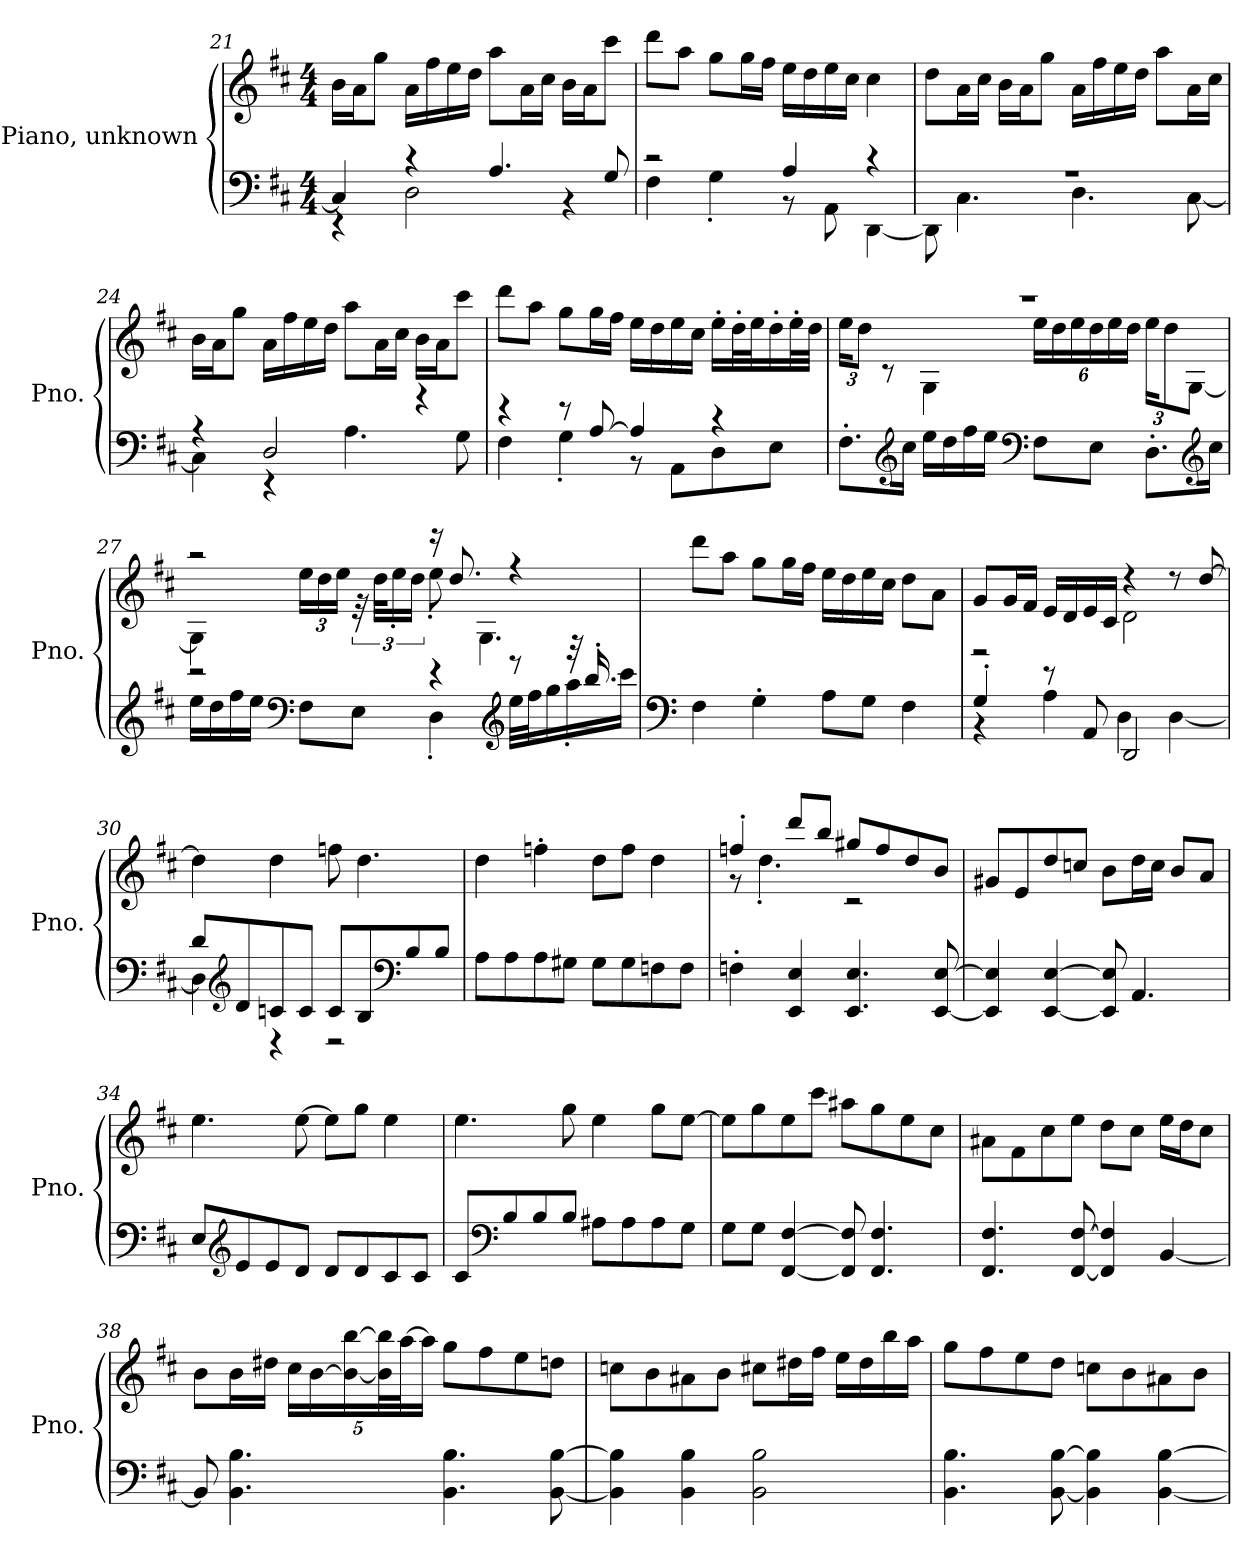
**kern	**kern
*part1	*part1
*staff2	*staff1
*I"Piano, unknown	*
*I'Pno.	*
*clefF4	*clefG2
*k[f#c#]	*k[f#c#]
*M4/4	*M4/4
=21	=21
*^	*
4C#/]	4r	16b\LL
.	.	16a\J
.	.	8gg\J
4r	2D\	16a\LL
.	.	16ff#\
.	.	16ee\
.	.	16dd\JJ
4.A/	.	8aa\L
.	.	16a\L
.	.	16cc#\JJ
.	4r	16b\LL
.	.	16a\J
8G/	.	8ccc#\J
=22	=22	=22
2r	4F#\	8ddd\L
.	.	8aa\J
.	4G'\	8gg\L
.	.	16gg\L
.	.	16ff#\JJ
4A/	8r	16ee\LL
.	.	16dd\
.	8AA\	16ee\
.	.	16cc#\JJ
4r	[4DD\	4cc#\
!!LO:LB:g=z
=23	=23	=23
1r	8DD\]	8dd\L
.	4.C#\	16a\L
.	.	16cc#\JJ
.	.	16b\LL
.	.	16a\J
.	.	8gg\J
.	4.D\	16a\LL
.	.	16ff#\
.	.	16ee\
.	.	16dd\JJ
.	.	8aa\L
.	[8C#\	16a\L
.	.	16cc#\JJ
=24	=24	=24
4r	4C#\]	16b\LL
.	.	16a\J
.	.	8gg\J
2D/	4r	16a\LL
.	.	16ff#\
.	.	16ee\
.	.	16dd\JJ
.	4.A\	8aa\L
.	.	16a\L
.	.	16cc#\JJ
4r	.	16b\LL
.	.	16a\J
.	8G\	8ccc#\J
=25	=25	=25
4r	4F#\	8ddd\L
.	.	8aa\J
8r	4G'\	8gg\L
[8A/	.	16gg\L
.	.	16ff#\JJ
4A/]	8r	16ee\LL
.	.	16dd\
.	8AA\L	16ee\
.	.	16cc#\JJ
4r	8D\	16ee'\LL
.	.	32dd'\L
.	.	32ee\J
.	8E\J	16dd'\
.	.	32ee'\L
.	.	32dd\JJJ
*v	*v	*
!!LO:LB:g=z
=26	=26
*	*^
*	*	*Xbrackettup
8.F#'\L	1r	24ee\KL
.	.	12dd\J
.	.	8r
*clefG2	*	*
16cc#\Jk	.	.
16ee\LL	.	4G\
16dd\	.	.
16ff#\	.	.
16ee\JJ	.	.
*clefF4	*	*
8F#\L	.	24ee\LL
.	.	24dd\
.	.	24ee\
8E\J	.	24dd\
.	.	24ee\
.	.	24dd\JJ
8.D'\L	.	24ee\KL
.	.	12dd\
.	.	[8G\J
*clefG2	*	*
16cc#\Jk	.	.
!!LO:LB:g=z	!!
=27	=27	=27
*^	*	*
2r	16ee\LL	2r	4G\]
.	16dd\	.	.
.	16ff#\	.	.
.	16ee\JJ	.	.
*clefF4	*	*	*
.	8F#\L	.	24ee\LL
.	.	.	24dd\
.	.	.	24ee\JJ
*	*	*	*brackettup
.	8E\J	.	48r
.	.	.	48dd\KLL
.	.	.	24ee'\
.	.	.	24dd\JJ
4r	4D'\	16r	8ee'\
.	.	8.dd/	.
.	.	.	4.G\
*clefG2	*	*	*
8r	32ee\LLL	4r	.
.	32ff#\J	.	.
.	16gg\	.	.
32r	16aa'\	.	.
16.bb'/	.	.	.
.	16ccc#\JJ	.	.
*v	*v	*	*
*	*v	*v
=28	=28
*clefF4	*
4F#\	8ddd\L
.	8aa\J
4G'\	8gg\L
.	16gg\L
.	16ff#\JJ
8A\L	16ee\LL
.	16dd\
8G\J	16ee\
.	16cc#\JJ
4F#\	8dd\L
.	8a\J
!!LO:LB:g=z
=29	=29
*^	*^
4G'/	4r	8g/L	2r
.	.	16g/L	.
.	.	16f#/JJ	.
8r	4A\	16e/LL	.
.	.	16d/	.
8AA/	.	16e/	.
.	.	16c#/JJ	.
2DD/	4D\	4r	2d\
.	[4D\	8r	.
.	.	[8dd/	.
*	*	*v	*v
=30	=30	=30
8d/L	4D\]	4dd\]
*clefG2	*	*
8d/	.	.
8cn/	4r	4dd\
8c/J	.	.
8c/L	2r	8ffn\
8B/	.	4.dd\
*clefF4	*	*
8B/	.	.
8B/J	.	.
*v	*v	*
=31	=31
8A\L	4dd\
8A\	.
8A\	4ffn'\
8G#X\J	.
8G#\L	8dd\L
8G#\	8ff\J
8Fn\	4dd\
8F\J	.
!!LO:LB:g=z
=32	=32
*	*^
4Fn'\	4ffn'/	8r
.	.	4.dd'\
4EE/ 4E/	8ddd/L	.
.	8bb/J	.
4.EE/ 4.E/	8gg#X/L	2r
.	8ff/	.
.	8dd/	.
[8EE/ [8E/	8b/J	.
*	*v	*v
=33	=33
4EE/] 4E/]	8g#X/L
.	8e/
[4EE/ [4E/	8dd/
.	8ccn/J
8EE/] 8E/]	8b\L
4.AA/	16dd\L
.	16cc\JJ
.	8b/L
.	8a/J
=34	=34
8E/L	4.ee\
*clefG2	*
8e/	.
8e/	.
8d/J	[8ee\
8d/L	8ee\L]
8d/	8gg\J
8c#/	4ee\
8c#/J	.
=35	=35
8c#/L	4.ee\
*clefF4	*
8B/	.
8B/	.
8B/J	8gg\
8A#X\L	4ee\
8A#\	.
8A#\	8gg\L
8G\J	[8ee\J
!!LO:PB:g=z
=36	=36
8G\L	8ee\L]
8G\J	8gg\
[4FF#/ [4F#/	8ee\
.	8ccc#\J
8FF#/] 8F#/]	8aa#X\L
4.FF#/ 4.F#/	8gg\
.	8ee\
.	8cc#\J
=37	=37
4.FF#/ 4.F#/	8a#X\L
.	8f#\
.	8cc#\
[8FF#/ [8F#/	8ee\J
4FF#/] 4F#/]	8dd\L
.	8cc#\J
[4BB/	16ee\LL
.	16dd\J
.	8cc#\J
=38	=38
8BB/]	8b\L
4.BB\ 4.B\	16b\L
.	16dd#X\JJ
*	*Xbrackettup
.	20cc#\LL
.	[20b\
.	20b\_ [20bb\
.	40b\] 40bb\]L
.	[40aa\J
.	20aa\JJ]
4.BB\ 4.B\	8gg\L
.	8ff#\
.	8ee\
[8BB\ [8B\	8ddn\J
!!LO:LB:g=z
=39	=39
4BB\] 4B\]	8ccn\L
.	8b\
4BB\ 4B\	8a#X\
.	8b\J
2BB\ 2B\	8cc#X\L
.	16dd#X\L
.	16ff#\JJ
.	16ee\LL
.	16dd#\
.	16bb\
.	16aa\JJ
=40	=40
4.BB\ 4.B\	8gg\L
.	8ff#\
.	8ee\
[8BB\ [8B\	8dd\J
4BB\] 4B\]	8ccn\L
.	8b\
[4BB\ [4B\	8a#X\
.	8b\J
=	=
*-	*-
